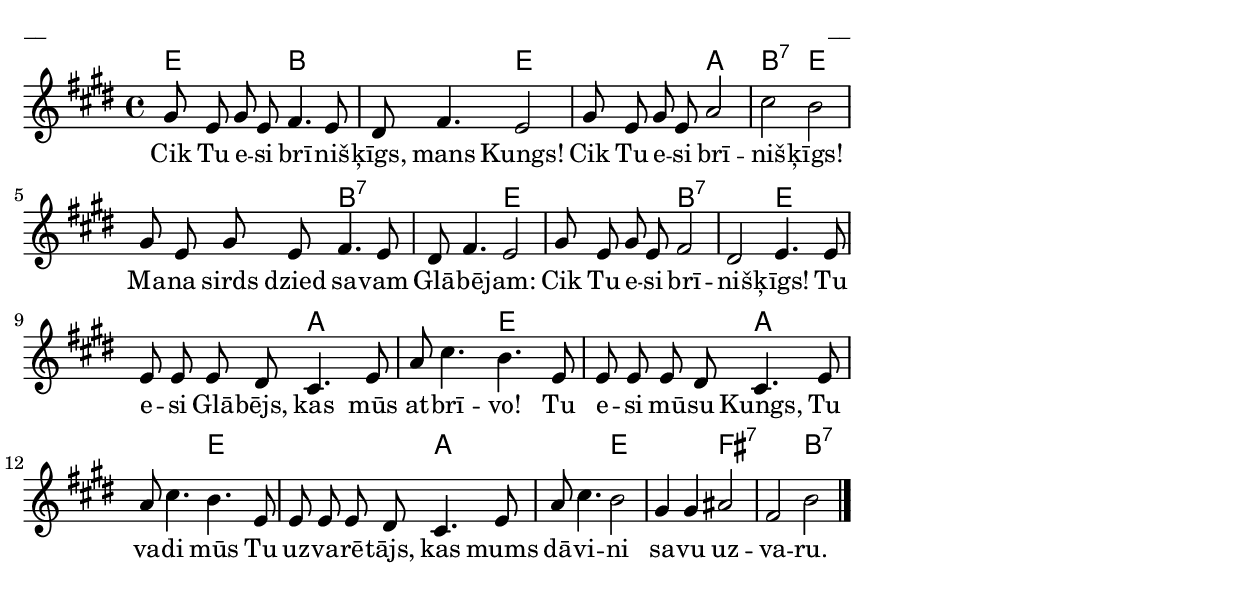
\version "2.13.18"


\paper {
line-width = 14\cm
left-margin = 0.4\cm
between-system-padding = 0.1\cm
between-system-space = 0.1\cm
}

\layout {
indent = #0
ragged-last = ##f
}

chordsA = \chordmode {
e2 b1 e a2 b:7 e1 b:7 e b:7 e a e a e a e fis:7 b2:7
}

voiceA = \relative c''{
\clef "treble"
\key e \major
\time 4/4

gis8 e gis e fis4. e8 | dis fis4. e2 | gis8 e gis e a2 | cis b |
gis8 e gis e fis4. e8 | dis fis4. e2 | gis8 e gis e fis2 | dis e4. e8 |
e e e dis cis4. e8 | a cis4. b e,8 | e e e dis cis4. e8 |
a cis4. b e,8 | e e e dis cis4. e8 | a cis4. b2 | gis4 gis ais2 | fis b \bar"|."
}

lyricA = \lyricmode {
Cik Tu e -- si brī -- niš -- ķīgs, mans Kungs! Cik Tu e -- si brī -- niš -- ķīgs! Ma -- na sirds dzied sa -- vam Glā -- bē -- jam: Cik Tu e -- si brī -- niš -- ķīgs! Tu e -- si Glā -- bējs, kas mūs at -- brī -- vo! Tu e -- si mū -- su Kungs, Tu va -- di mūs Tu uz -- va -- rē -- tājs, kas mums dā -- vi -- ni sa -- vu uz -- va -- ru.
}


fullScore = <<
\new ChordNames { \chordsA }
\new Staff {
<<
\new Voice = "voiceA" { \oneVoice \autoBeamOff \voiceA }
\lyricsto "voiceA" \new Lyrics \lyricA
>>
}
>>


\score {
\fullScore
\header { piece = "__" opus = "__" }
}
\markup { \with-color #(x11-color 'white) \sans \smaller "aaa" }
\score {
\unfoldRepeats
\fullScore
\midi {
\context { \Staff \remove "Staff_performer" }
\context { \Voice \consists "Staff_performer" }
}
}